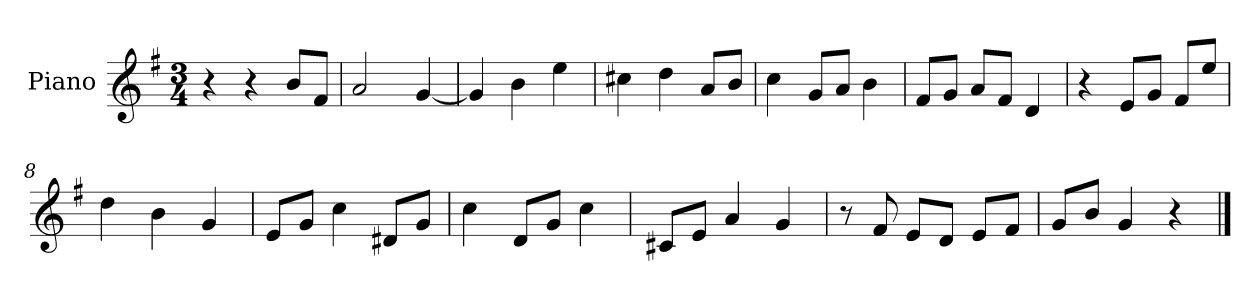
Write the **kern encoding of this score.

**kern
*part1
*staff1
*I"Piano
*I'Pno.
*clefG2
*k[f#]
*M3/4
*MM120
=1
4r
4r
8b/L
8f#/J
=2
2a/
[4g/
=3
4g/]
4b\
4ee\
=4
4cc#X\
4dd\
8a/L
8b/J
=5
4cc\
8g/L
8a/J
4b\
=6
8f#/L
8g/J
8a/L
8f#/J
4d/
=7
4r
8e/L
8g/J
8f#/L
8ee/J
=8
4dd\
4b\
4g/
=9
8e/L
8g/J
4cc\
8d#X/L
8g/J
=10
4cc\
8d/L
8g/J
4cc\
!!LO:LB:g=z
=11
8c#X/L
8e/J
4a/
4g/
=12
8r
8f#/
8e/L
8d/J
8e/L
8f#/J
=13
8g/L
8b/J
4g/
4r
==
*-
